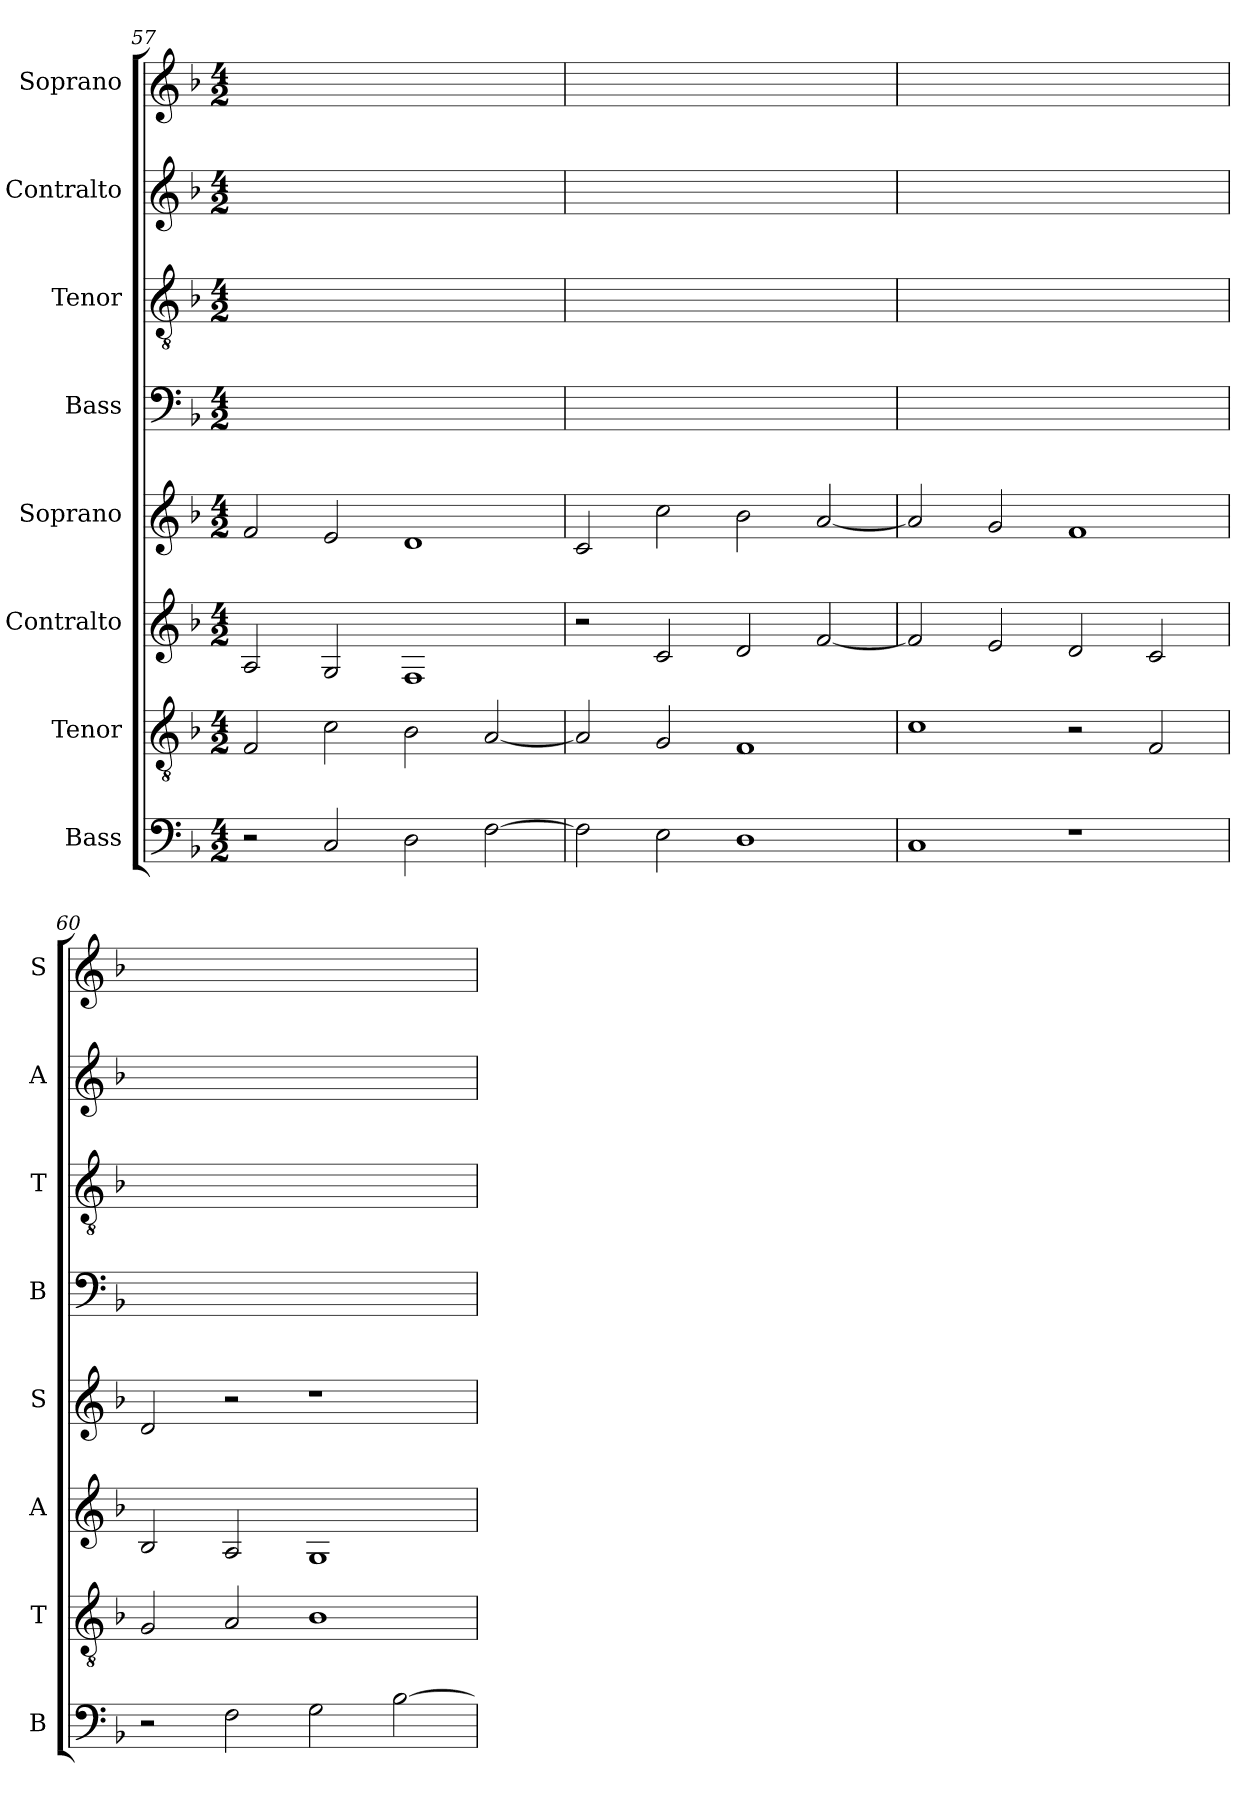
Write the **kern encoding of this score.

**kern	**kern	**kern	**kern	**kern	**kern	**kern	**kern
*part8	*part7	*part6	*part5	*part4	*part3	*part2	*part1
*staff8	*staff7	*staff6	*staff5	*staff4	*staff3	*staff2	*staff1
*I"Bass	*I"Tenor	*I"Contralto	*I"Soprano	*I"Bass	*I"Tenor	*I"Contralto	*I"Soprano
*I'B	*I'T	*I'A	*I'S	*I'B	*I'T	*I'A	*I'S
*clefF4	*clefGv2	*clefG2	*clefG2	*clefF4	*clefGv2	*clefG2	*clefG2
*k[b-]	*k[b-]	*k[b-]	*k[b-]	*k[b-]	*k[b-]	*k[b-]	*k[b-]
*F:ion	*F:ion	*F:ion	*F:ion	*F:ion	*F:ion	*F:ion	*F:ion
*M4/2	*M4/2	*M4/2	*M4/2	*M4/2	*M4/2	*M4/2	*M4/2
=57	=57	=57	=57	=57	=57	=57	=57
2r	2F	2A	2f	0ryy	0ryy	0ryy	0ryy
2C	2c	2G	2e	.	.	.	.
2D	2B-	1F	1d	.	.	.	.
[2F	[2A	.	.	.	.	.	.
=58	=58	=58	=58	=58	=58	=58	=58
2F]	2A]	2r	2c	0ryy	0ryy	0ryy	0ryy
2E	2G	2c	2cc	.	.	.	.
1D	1F	2d	2b-	.	.	.	.
.	.	[2f	[2a	.	.	.	.
=59	=59	=59	=59	=59	=59	=59	=59
1C	1c	2f]	2a]	0ryy	0ryy	0ryy	0ryy
.	.	2e	2g	.	.	.	.
1r	2r	2d	1f	.	.	.	.
.	2F	2c	.	.	.	.	.
=60	=60	=60	=60	=60	=60	=60	=60
2r	2G	2B-	2d	0ryy	0ryy	0ryy	0ryy
2F	2A	2A	2r	.	.	.	.
2G	1B-	1G	1r	.	.	.	.
[2B-	.	.	.	.	.	.	.
=	=	=	=	=	=	=	=
*-	*-	*-	*-	*-	*-	*-	*-
